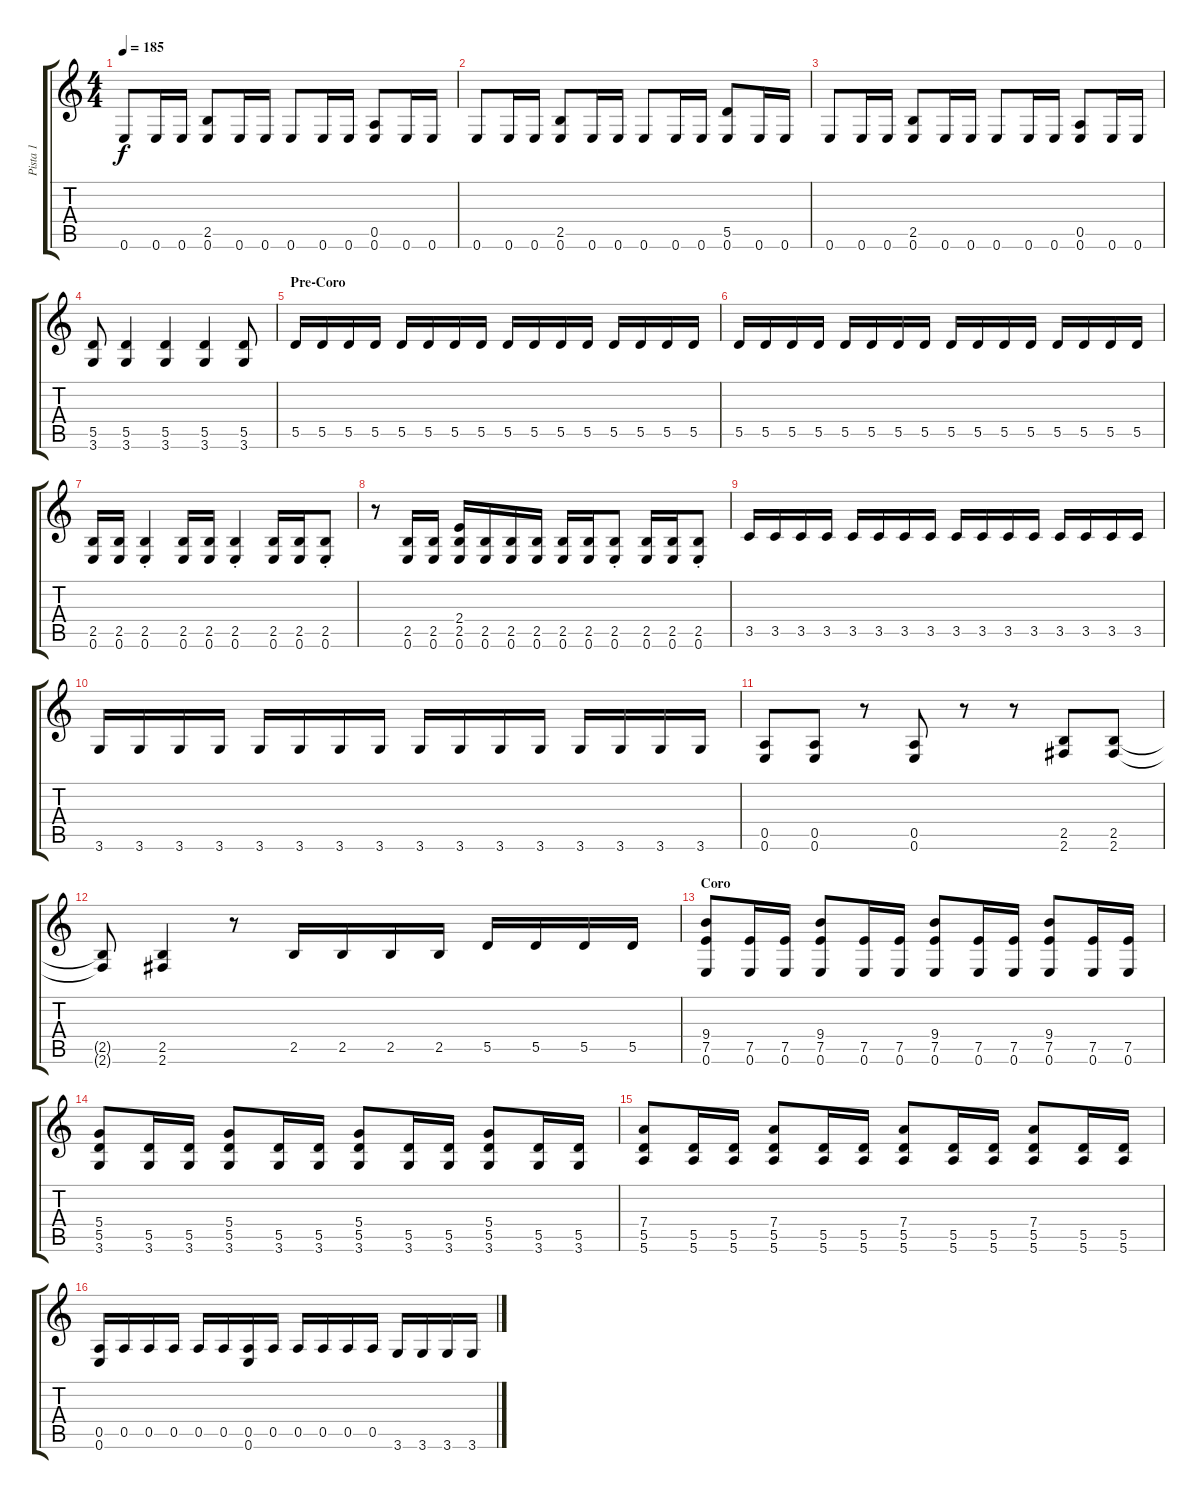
\track ("Pista 1" "Pista 1") {instrument distortionguitar}
\staff {score tabs}
\tuning (E4 B3 G3 D3 A2 E2) {hide}
\ts (4 4)
\tempo 185
\clef g2
\ks c
0.6.8{dy f} 0.6.16 0.6.16 (2.5 0.6).8 0.6.16 0.6.16 0.6.8 0.6.16 0.6.16 (0.5 0.6).8 0.6.16 0.6.16 |
0.6.8 0.6.16 0.6.16 (2.5 0.6).8 0.6.16 0.6.16 0.6.8 0.6.16 0.6.16 (5.5 0.6).8 0.6.16 0.6.16 |
0.6.8 0.6.16 0.6.16 (2.5 0.6).8 0.6.16 0.6.16 0.6.8 0.6.16 0.6.16 (0.5 0.6).8 0.6.16 0.6.16 |
(5.5 3.6).8 (5.5 3.6).4 (5.5 3.6).4 (5.5 3.6).4 (5.5 3.6).8 |
\section ("" "Pre-Coro")
5.5.16 5.5.16 5.5.16 5.5.16 5.5.16 5.5.16 5.5.16 5.5.16 5.5.16 5.5.16 5.5.16 5.5.16 5.5.16 5.5.16 5.5.16 5.5.16 |
5.5.16 5.5.16 5.5.16 5.5.16 5.5.16 5.5.16 5.5.16 5.5.16 5.5.16 5.5.16 5.5.16 5.5.16 5.5.16 5.5.16 5.5.16 5.5.16 |
(2.5 0.6).16 (2.5 0.6).16 (2.5{st} 0.6{st}).4 (2.5 0.6).16 (2.5 0.6).16 (2.5{st} 0.6{st}).4 (2.5 0.6).16 (2.5 0.6).16 (2.5{st} 0.6{st}).8 |
r.8 (2.5 0.6).16 (2.5 0.6).16 (2.4 2.5 0.6).16 (2.5 0.6).16 (2.5 0.6).16 (2.5 0.6).16 (2.5 0.6).16 (2.5 0.6).16 (2.5{st} 0.6{st}).8 (2.5 0.6).16 (2.5 0.6).16 (2.5{st} 0.6{st}).8 |
3.5.16 3.5.16 3.5.16 3.5.16 3.5.16 3.5.16 3.5.16 3.5.16 3.5.16 3.5.16 3.5.16 3.5.16 3.5.16 3.5.16 3.5.16 3.5.16 |
3.6.16 3.6.16 3.6.16 3.6.16 3.6.16 3.6.16 3.6.16 3.6.16 3.6.16 3.6.16 3.6.16 3.6.16 3.6.16 3.6.16 3.6.16 3.6.16 |
(0.5 0.6).8 (0.5 0.6).8 r.8 (0.5 0.6).8 r.8 r.8 (2.5 2.6).8 (2.5 2.6).8 |
(2.5{t} 2.6{t}).8 (2.5 2.6).4 r.8 2.5.16 2.5.16 2.5.16 2.5.16 5.5.16 5.5.16 5.5.16 5.5.16 |
\section ("" "Coro")
(9.4 7.5 0.6).8 (7.5 0.6).16 (7.5 0.6).16 (9.4 7.5 0.6).8 (7.5 0.6).16 (7.5 0.6).16 (9.4 7.5 0.6).8 (7.5 0.6).16 (7.5 0.6).16 (9.4 7.5 0.6).8 (7.5 0.6).16 (7.5 0.6).16 |
(5.4 5.5 3.6).8 (5.5 3.6).16 (5.5 3.6).16 (5.4 5.5 3.6).8 (5.5 3.6).16 (5.5 3.6).16 (5.4 5.5 3.6).8 (5.5 3.6).16 (5.5 3.6).16 (5.4 5.5 3.6).8 (5.5 3.6).16 (5.5 3.6).16 |
(7.4 5.5 5.6).8 (5.5 5.6).16 (5.5 5.6).16 (7.4 5.5 5.6).8 (5.5 5.6).16 (5.5 5.6).16 (7.4 5.5 5.6).8 (5.5 5.6).16 (5.5 5.6).16 (7.4 5.5 5.6).8 (5.5 5.6).16 (5.5 5.6).16 |
(0.5 0.6).16 0.5.16 0.5.16 0.5.16 0.5.16 0.5.16 (0.5 0.6).16 0.5.16 0.5.16 0.5.16 0.5.16 0.5.16 3.6.16 3.6.16 3.6.16 3.6.16
